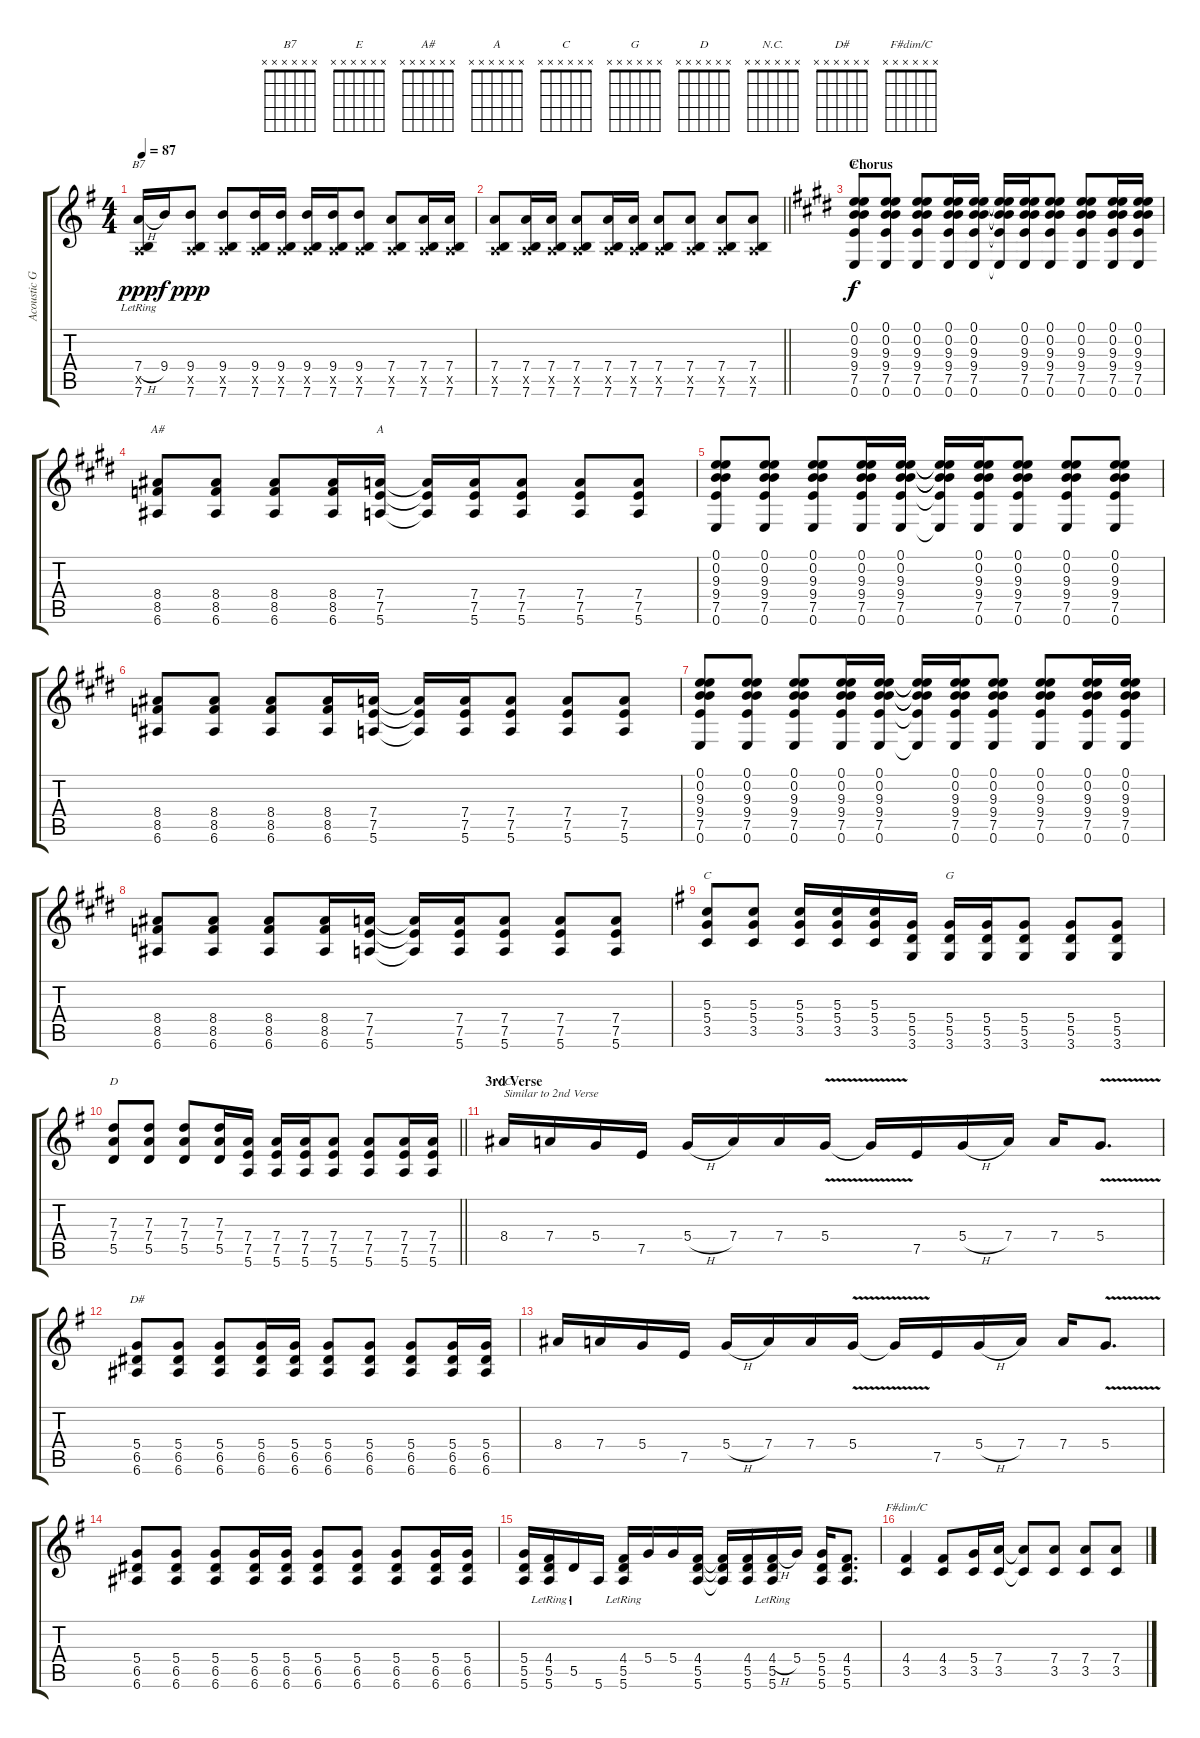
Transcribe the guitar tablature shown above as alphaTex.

\track ("Acoustic Guitar" "Acoustic G") {instrument acousticguitarsteel}
\staff {score tabs}
\tuning (E4 B3 G3 D3 A2 E2) {hide}
\chord ("B7" x x x x x x)
\chord ("E" x x x x x x)
\chord ("A#" x x x x x x)
\chord ("A" x x x x x x)
\chord ("C" x x x x x x)
\chord ("G" x x x x x x)
\chord ("D" x x x x x x)
\chord ("N.C." x x x x x x)
\chord ("D#" x x x x x x)
\chord ("F#dim/C" x x x x x x)
\ts (4 4)
\tempo 87
\clef g2
\ks eminor
(7.4{h} 0.5{x} 7.6{lr}).16{ch "B7" dy ppp} 9.4.16{dy f} (9.4 0.5{x} 7.6).8{dy ppp} (9.4 0.5{x} 7.6).8 (9.4 0.5{x} 7.6).16 (9.4 0.5{x} 7.6).16 (9.4 0.5{x} 7.6).16 (9.4 0.5{x} 7.6).16 (9.4 0.5{x} 7.6).8 (7.4 0.5{x} 7.6).8 (7.4 0.5{x} 7.6).16 (7.4 0.5{x} 7.6).16 |
\barLineRight lightlight
(7.4 0.5{x} 7.6).8 (7.4 0.5{x} 7.6).16 (7.4 0.5{x} 7.6).16 (7.4 0.5{x} 7.6).8 (7.4 0.5{x} 7.6).16 (7.4 0.5{x} 7.6).16 (7.4 0.5{x} 7.6).8 (7.4 0.5{x} 7.6).8 (7.4 0.5{x} 7.6).8 (7.4 0.5{x} 7.6).8 |
\section ("" "Chorus")
\ks e
(0.1 0.2 9.3 9.4 7.5 0.6).8{ch "E" dy f} (0.1 0.2 9.3 9.4 7.5 0.6).8 (0.1 0.2 9.3 9.4 7.5 0.6).8 (0.1 0.2 9.3 9.4 7.5 0.6).16 (0.1 0.2 9.3 9.4 7.5 0.6).16 (0.1{t} 0.2{t} 9.3{t} 9.4{t} 7.5{t} 0.6{t}).16 (0.1 0.2 9.3 9.4 7.5 0.6).16 (0.1 0.2 9.3 9.4 7.5 0.6).8 (0.1 0.2 9.3 9.4 7.5 0.6).8 (0.1 0.2 9.3 9.4 7.5 0.6).16 (0.1 0.2 9.3 9.4 7.5 0.6).16 |
(8.4 8.5 6.6).8{ch "A#"} (8.4 8.5 6.6).8 (8.4 8.5 6.6).8 (8.4 8.5 6.6).16 (7.4 7.5 5.6).16{ch "A"} (7.4{t} 7.5{t} 5.6{t}).16 (7.4 7.5 5.6).16 (7.4 7.5 5.6).8 (7.4 7.5 5.6).8 (7.4 7.5 5.6).8 |
(0.1 0.2 9.3 9.4 7.5 0.6).8 (0.1 0.2 9.3 9.4 7.5 0.6).8 (0.1 0.2 9.3 9.4 7.5 0.6).8 (0.1 0.2 9.3 9.4 7.5 0.6).16 (0.1 0.2 9.3 9.4 7.5 0.6).16 (0.1{t} 0.2{t} 9.3{t} 9.4{t} 7.5{t} 0.6{t}).16 (0.1 0.2 9.3 9.4 7.5 0.6).16 (0.1 0.2 9.3 9.4 7.5 0.6).8 (0.1 0.2 9.3 9.4 7.5 0.6).8 (0.1 0.2 9.3 9.4 7.5 0.6).8 |
(8.4 8.5 6.6).8 (8.4 8.5 6.6).8 (8.4 8.5 6.6).8 (8.4 8.5 6.6).16 (7.4 7.5 5.6).16 (7.4{t} 7.5{t} 5.6{t}).16 (7.4 7.5 5.6).16 (7.4 7.5 5.6).8 (7.4 7.5 5.6).8 (7.4 7.5 5.6).8 |
(0.1 0.2 9.3 9.4 7.5 0.6).8 (0.1 0.2 9.3 9.4 7.5 0.6).8 (0.1 0.2 9.3 9.4 7.5 0.6).8 (0.1 0.2 9.3 9.4 7.5 0.6).16 (0.1 0.2 9.3 9.4 7.5 0.6).16 (0.1{t} 0.2{t} 9.3{t} 9.4{t} 7.5{t} 0.6{t}).16 (0.1 0.2 9.3 9.4 7.5 0.6).16 (0.1 0.2 9.3 9.4 7.5 0.6).8 (0.1 0.2 9.3 9.4 7.5 0.6).8 (0.1 0.2 9.3 9.4 7.5 0.6).16 (0.1 0.2 9.3 9.4 7.5 0.6).16 |
(8.4 8.5 6.6).8 (8.4 8.5 6.6).8 (8.4 8.5 6.6).8 (8.4 8.5 6.6).16 (7.4 7.5 5.6).16 (7.4{t} 7.5{t} 5.6{t}).16 (7.4 7.5 5.6).16 (7.4 7.5 5.6).8 (7.4 7.5 5.6).8 (7.4 7.5 5.6).8 |
\ks eminor
(5.3 5.4 3.5).8{ch "C"} (5.3 5.4 3.5).8 (5.3 5.4 3.5).16 (5.3 5.4 3.5).16 (5.3 5.4 3.5).16 (5.4 5.5 3.6).16 (5.4 5.5 3.6).16{ch "G"} (5.4 5.5 3.6).16 (5.4 5.5 3.6).8 (5.4 5.5 3.6).8 (5.4 5.5 3.6).8 |
\barLineRight lightlight
(7.3 7.4 5.5).8{ch "D"} (7.3 7.4 5.5).8 (7.3 7.4 5.5).8 (7.3 7.4 5.5).16 (7.4 7.5 5.6).16 (7.4 7.5 5.6).16 (7.4 7.5 5.6).16 (7.4 7.5 5.6).8 (7.4 7.5 5.6).8 (7.4 7.5 5.6).16 (7.4 7.5 5.6).16 |
\section ("" "3rd Verse")
8.4.16{ch "N.C." txt "Similar to 2nd Verse"} 7.4.16 5.4.16 7.5.16 5.4{h}.16 7.4.16 7.4.16 5.4{v}.16 5.4{t}.16 7.5.16 5.4{h}.16 7.4.16 7.4.16 5.4{v}.8{d} |
(5.4 6.5 6.6).8{ch "D#"} (5.4 6.5 6.6).8 (5.4 6.5 6.6).8 (5.4 6.5 6.6).16 (5.4 6.5 6.6).16 (5.4 6.5 6.6).8 (5.4 6.5 6.6).8 (5.4 6.5 6.6).8 (5.4 6.5 6.6).16 (5.4 6.5 6.6).16 |
8.4.16 7.4.16 5.4.16 7.5.16 5.4{h}.16 7.4.16 7.4.16 5.4{v}.16 5.4{t}.16 7.5.16 5.4{h}.16 7.4.16 7.4.16 5.4{v}.8{d} |
(5.4 6.5 6.6).8 (5.4 6.5 6.6).8 (5.4 6.5 6.6).8 (5.4 6.5 6.6).16 (5.4 6.5 6.6).16 (5.4 6.5 6.6).8 (5.4 6.5 6.6).8 (5.4 6.5 6.6).8 (5.4 6.5 6.6).16 (5.4 6.5 6.6).16 |
(5.4 5.5 5.6).16 (4.4{lr} 5.5 5.6{lr}).16 5.5{lr}.16 5.6.16 (4.4 5.5{lr} 5.6{lr}).16 5.4.16 5.4.16 (4.4 5.5 5.6).16 (4.4{t} 5.5{t} 5.6{t}).16 (4.4 5.5 5.6).16 (4.4{h} 5.5{lr} 5.6{lr}).16 5.4.16 (5.4 5.5 5.6).16 (4.4 5.5 5.6).8{d} |
(4.4 3.5).4{ch "F#dim/C"} (4.4 3.5).8 (5.4 3.5).16 (7.4 3.5).16 (7.4{t} 3.5{t}).8 (7.4 3.5).8 (7.4 3.5).8 (7.4 3.5).8
